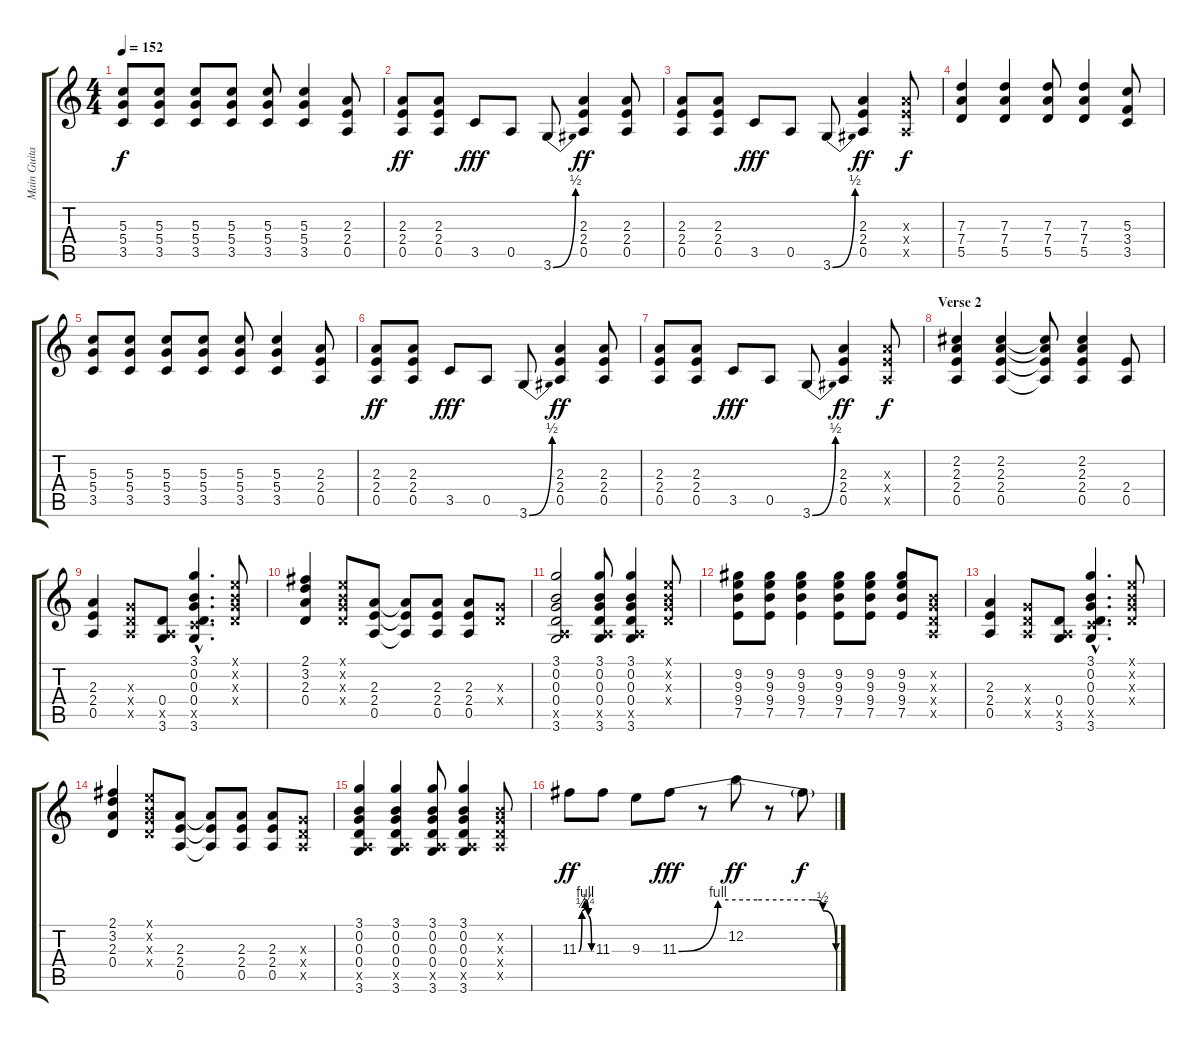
\track ("Main Guitar" "Main Guita") {instrument distortionguitar}
\staff {score tabs}
\tuning (E4 B3 G3 D3 A2 E2) {hide}
\ts (4 4)
\tempo 152
\clef g2
\ks c
(5.3 5.4 3.5).8{dy f} (5.3 5.4 3.5).8 (5.3 5.4 3.5).8 (5.3 5.4 3.5).8 (5.3 5.4 3.5).8 (5.3 5.4 3.5).4 (2.3 2.4 0.5).8 |
(2.3 2.4 0.5).8{dy ff} (2.3 2.4 0.5).8 3.5.8{dy fff} 0.5.8 3.6{be (bend 0 0 60 2)}.8 (2.3 2.4 0.5).4{dy ff} (2.3 2.4 0.5).8 |
(2.3 2.4 0.5).8 (2.3 2.4 0.5).8 3.5.8{dy fff} 0.5.8 3.6{be (bend 0 0 60 2)}.8 (2.3 2.4 0.5).4{dy ff} (2.3{x} 2.4{x} 0.5{x}).8{dy f} |
(7.3 7.4 5.5).4 (7.3 7.4 5.5).4 (7.3 7.4 5.5).8 (7.3 7.4 5.5).4 (5.3 3.4 3.5).8 |
(5.3 5.4 3.5).8 (5.3 5.4 3.5).8 (5.3 5.4 3.5).8 (5.3 5.4 3.5).8 (5.3 5.4 3.5).8 (5.3 5.4 3.5).4 (2.3 2.4 0.5).8 |
(2.3 2.4 0.5).8{dy ff} (2.3 2.4 0.5).8 3.5.8{dy fff} 0.5.8 3.6{be (bend 0 0 60 2)}.8 (2.3 2.4 0.5).4{dy ff} (2.3 2.4 0.5).8 |
(2.3 2.4 0.5).8 (2.3 2.4 0.5).8 3.5.8{dy fff} 0.5.8 3.6{be (bend 0 0 60 2)}.8 (2.3 2.4 0.5).4{dy ff} (2.3{x} 2.4{x} 0.5{x}).8{dy f} |
\section ("" "Verse 2")
(2.2 2.3 2.4 0.5).4 (2.2 2.3 2.4 0.5).4 (2.2{t} 2.3{t} 2.4{t} 0.5{t}).8 (2.2 2.3 2.4 0.5).4 (2.4 0.5).8 |
(2.3 2.4 0.5).4 (0.3{x} 0.4{x} 0.5{x}).8 (0.4 0.5{x} 3.6).8 (3.1{hac} 0.2{hac} 0.3{hac} 0.4{hac} 3.5{hac x} 3.6{hac}).4{d} (0.1{x} 0.2{x} 0.3{x} 0.4{x}).8 |
(2.1 3.2 2.3 0.4).4 (0.1{x} 0.2{x} 0.3{x} 0.4{x}).8 (2.3 2.4 0.5).8 (2.3{t} 2.4{t} 0.5{t}).8 (2.3 2.4 0.5).8 (2.3 2.4 0.5).8 (0.3{x} 0.4{x}).8 |
(3.1 0.2 0.3 0.4 0.5{x} 3.6).2 (3.1 0.2 0.3 0.4 0.5{x} 3.6).8 (3.1 0.2 0.3 0.4 0.5{x} 3.6).4 (0.1{x} 0.2{x} 0.3{x} 0.4{x}).8 |
(9.2 9.3 9.4 7.5).8 (9.2 9.3 9.4 7.5).8 (9.2 9.3 9.4 7.5).4 (9.2 9.3 9.4 7.5).8 (9.2 9.3 9.4 7.5).8 (9.2 9.3 9.4 7.5).8 (0.2{x} 0.3{x} 0.4{x} 0.5{x}).8 |
(2.3 2.4 0.5).4 (0.3{x} 0.4{x} 0.5{x}).8 (0.4 0.5{x} 3.6).8 (3.1{hac} 0.2{hac} 0.3{hac} 0.4{hac} 3.5{hac x} 3.6{hac}).4{d} (0.1{x} 0.2{x} 0.3{x} 0.4{x}).8 |
(2.1 3.2 2.3 0.4).4 (0.1{x} 0.2{x} 0.3{x} 0.4{x}).8 (2.3 2.4 0.5).8 (2.3{t} 2.4{t} 0.5{t}).8 (2.3 2.4 0.5).8 (2.3 2.4 0.5).8 (0.3{x} 0.4{x} 0.5{x}).8 |
(3.1 0.2 0.3 0.4 0.5{x} 3.6).4 (3.1 0.2 0.3 0.4 0.5{x} 3.6).4 (3.1 0.2 0.3 0.4 0.5{x} 3.6).8 (3.1 0.2 0.3 0.4 0.5{x} 3.6).4 (0.2{x} 0.3{x} 0.4{x} 0.5{x}).8 |
11.3{be (custom 0 0 15 2 30 4 45 1 60 0)}.8{dy ff} 11.3.8 9.3.8 11.3{be (custom 0 0 15 4 30 4 51 4 55 2 60 0)}.8{dy fff} r.8 12.2.8{dy ff} r.8 11.3{t}.8{dy f}
